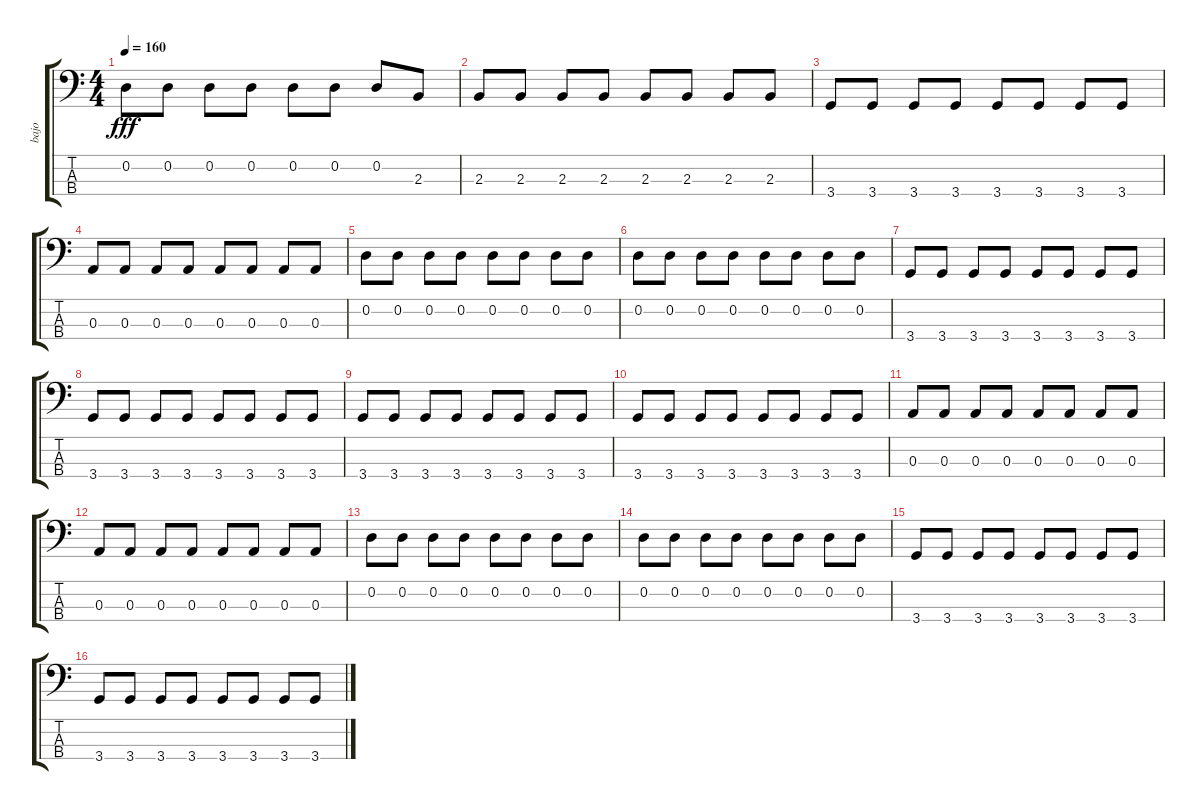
\track ("bajo" "bajo") {instrument electricbassfinger}
\staff {score tabs}
\tuning (G2 D2 A1 E1) {hide}
\ts (4 4)
\tempo 160
\clef f4
\ks c
0.2.8{dy fff} 0.2.8 0.2.8 0.2.8 0.2.8 0.2.8 0.2.8 2.3.8 |
2.3.8 2.3.8 2.3.8 2.3.8 2.3.8 2.3.8 2.3.8 2.3.8 |
3.4.8 3.4.8 3.4.8 3.4.8 3.4.8 3.4.8 3.4.8 3.4.8 |
0.3.8 0.3.8 0.3.8 0.3.8 0.3.8 0.3.8 0.3.8 0.3.8 |
0.2.8 0.2.8 0.2.8 0.2.8 0.2.8 0.2.8 0.2.8 0.2.8 |
0.2.8 0.2.8 0.2.8 0.2.8 0.2.8 0.2.8 0.2.8 0.2.8 |
3.4.8 3.4.8 3.4.8 3.4.8 3.4.8 3.4.8 3.4.8 3.4.8 |
3.4.8 3.4.8 3.4.8 3.4.8 3.4.8 3.4.8 3.4.8 3.4.8 |
3.4.8 3.4.8 3.4.8 3.4.8 3.4.8 3.4.8 3.4.8 3.4.8 |
3.4.8 3.4.8 3.4.8 3.4.8 3.4.8 3.4.8 3.4.8 3.4.8 |
0.3.8 0.3.8 0.3.8 0.3.8 0.3.8 0.3.8 0.3.8 0.3.8 |
0.3.8 0.3.8 0.3.8 0.3.8 0.3.8 0.3.8 0.3.8 0.3.8 |
0.2.8 0.2.8 0.2.8 0.2.8 0.2.8 0.2.8 0.2.8 0.2.8 |
0.2.8 0.2.8 0.2.8 0.2.8 0.2.8 0.2.8 0.2.8 0.2.8 |
3.4.8 3.4.8 3.4.8 3.4.8 3.4.8 3.4.8 3.4.8 3.4.8 |
3.4.8 3.4.8 3.4.8 3.4.8 3.4.8 3.4.8 3.4.8 3.4.8
